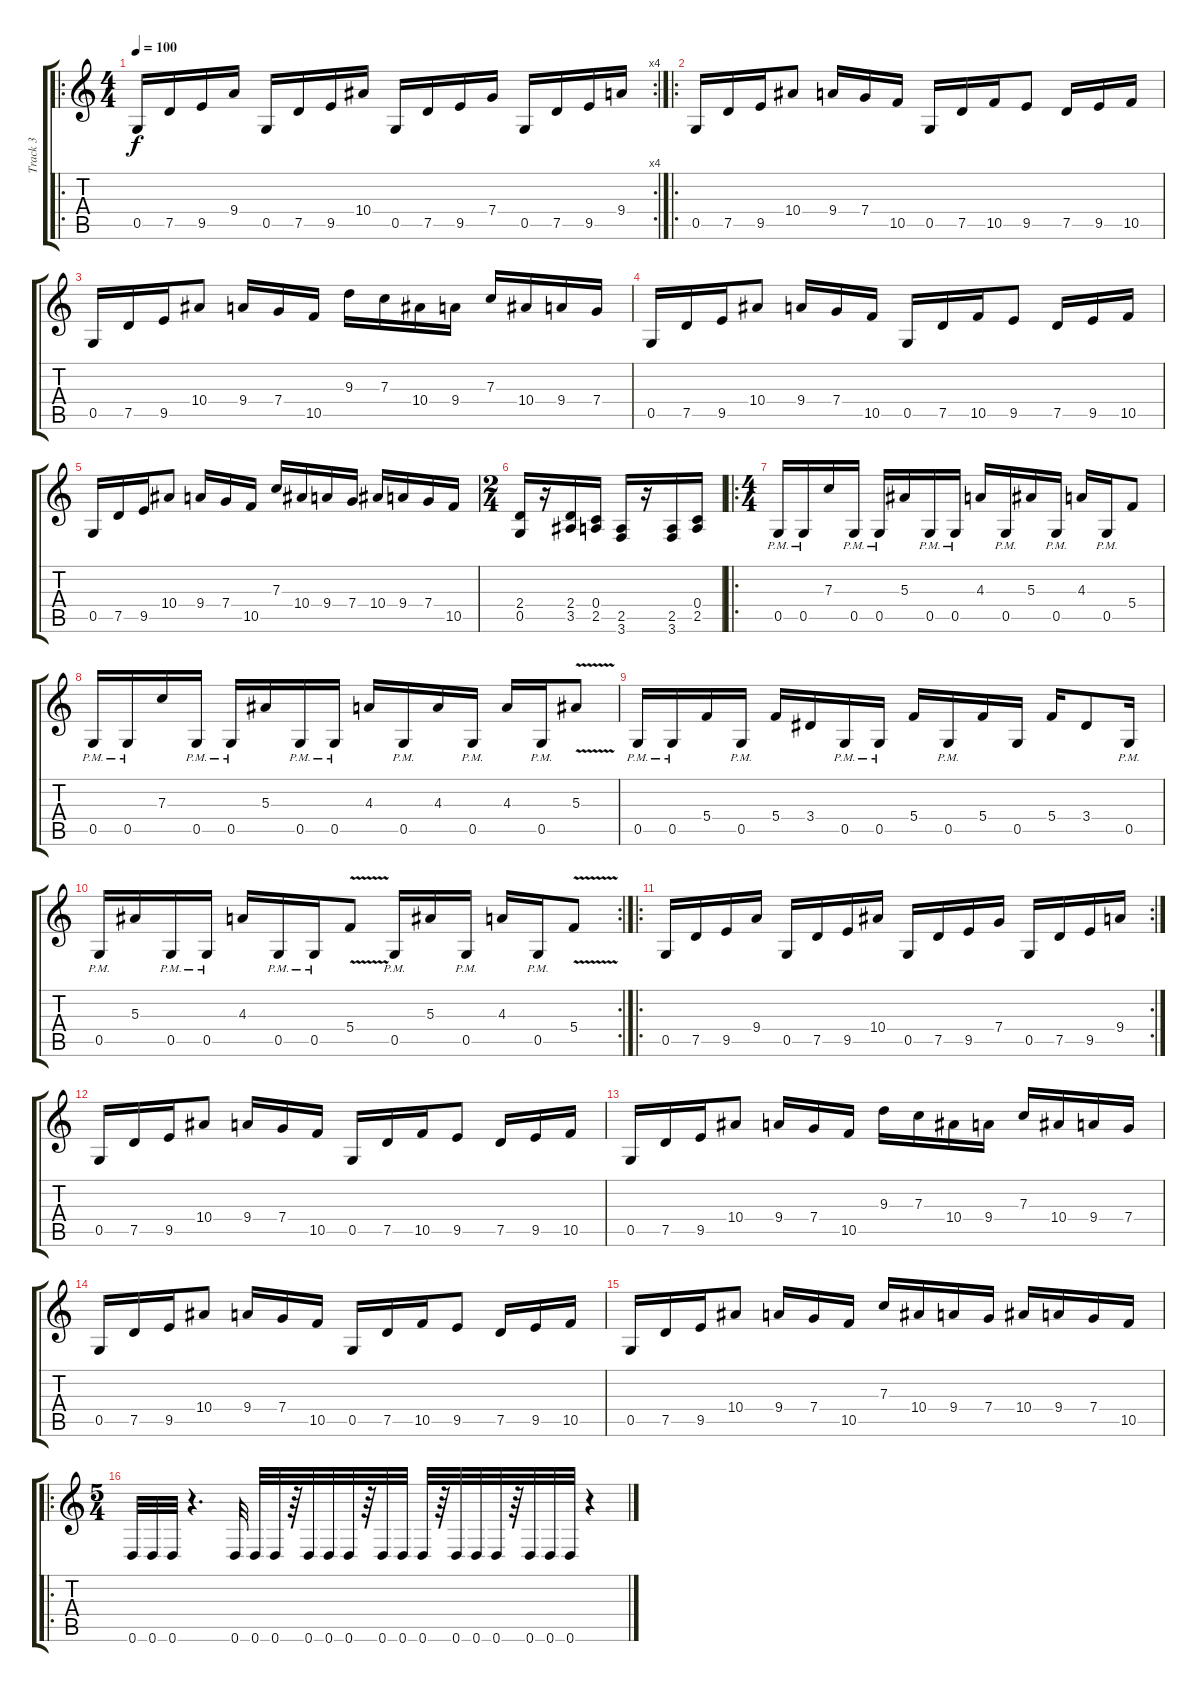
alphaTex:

\track ("Track 3" "Track 3") {instrument overdrivenguitar}
\staff {score tabs}
\tuning (D4 A3 F3 C3 G2 D2) {hide}
\ro
\rc 4
\ts (4 4)
\tempo 100
\clef g2
\ks c
0.5.16{dy f} 7.5.16 9.5.16 9.4.16 0.5.16 7.5.16 9.5.16 10.4.16 0.5.16 7.5.16 9.5.16 7.4.16 0.5.16 7.5.16 9.5.16 9.4.16 |
\ro
0.5.16 7.5.16 9.5.16 10.4.8 9.4.16 7.4.16 10.5.16 0.5.16 7.5.16 10.5.16 9.5.8 7.5.16 9.5.16 10.5.16 |
0.5.16 7.5.16 9.5.16 10.4.8 9.4.16 7.4.16 10.5.16 9.3.16 7.3.16 10.4.16 9.4.16 7.3.16 10.4.16 9.4.16 7.4.16 |
0.5.16 7.5.16 9.5.16 10.4.8 9.4.16 7.4.16 10.5.16 0.5.16 7.5.16 10.5.16 9.5.8 7.5.16 9.5.16 10.5.16 |
0.5.16 7.5.16 9.5.16 10.4.8 9.4.16 7.4.16 10.5.16 7.3.16 10.4.16 9.4.16 7.4.16 10.4.16 9.4.16 7.4.16 10.5.16 |
\ts (2 4)
(2.4 0.5).16 r.16 (2.4 3.5).16 (0.4 2.5).16 (2.5 3.6).16 r.16 (2.5 3.6).16 (0.4 2.5).16 |
\ro
\ts (4 4)
0.5{pm}.16 0.5{pm}.16 7.3.16 0.5{pm}.16 0.5{pm}.16 5.3.16 0.5{pm}.16 0.5{pm}.16 4.3.16 0.5{pm}.16 5.3.16 0.5{pm}.16 4.3.16 0.5{pm}.16 5.4.8 |
0.5{pm}.16 0.5{pm}.16 7.3.16 0.5{pm}.16 0.5{pm}.16 5.3.16 0.5{pm}.16 0.5{pm}.16 4.3.16 0.5{pm}.16 4.3.16 0.5{pm}.16 4.3.16 0.5{pm}.16 5.3{v}.8 |
0.5{pm}.16 0.5{pm}.16 5.4.16 0.5{pm}.16 5.4.16 3.4.16 0.5{pm}.16 0.5{pm}.16 5.4.16 0.5{pm}.16 5.4.16 0.5.16 5.4.16 3.4.8 0.5{pm}.16 |
\rc 2
0.5{pm}.16 5.3.16 0.5{pm}.16 0.5{pm}.16 4.3.16 0.5{pm}.16 0.5{pm}.16 5.4{v}.8 0.5{pm}.16 5.3.16 0.5{pm}.16 4.3.16 0.5{pm}.16 5.4{v}.8 |
\ro
\rc 2
0.5.16 7.5.16 9.5.16 9.4.16 0.5.16 7.5.16 9.5.16 10.4.16 0.5.16 7.5.16 9.5.16 7.4.16 0.5.16 7.5.16 9.5.16 9.4.16 |
0.5.16 7.5.16 9.5.16 10.4.8 9.4.16 7.4.16 10.5.16 0.5.16 7.5.16 10.5.16 9.5.8 7.5.16 9.5.16 10.5.16 |
0.5.16 7.5.16 9.5.16 10.4.8 9.4.16 7.4.16 10.5.16 9.3.16 7.3.16 10.4.16 9.4.16 7.3.16 10.4.16 9.4.16 7.4.16 |
0.5.16 7.5.16 9.5.16 10.4.8 9.4.16 7.4.16 10.5.16 0.5.16 7.5.16 10.5.16 9.5.8 7.5.16 9.5.16 10.5.16 |
0.5.16 7.5.16 9.5.16 10.4.8 9.4.16 7.4.16 10.5.16 7.3.16 10.4.16 9.4.16 7.4.16 10.4.16 9.4.16 7.4.16 10.5.16 |
\ro
\ts (5 4)
0.6.32 0.6.32 0.6.32 r.4{d} 0.6.32 0.6.32 0.6.32 r.64 0.6.32 0.6.32 0.6.32 r.64 0.6.32 0.6.32 0.6.32 r.64 0.6.32 0.6.32 0.6.32 r.64 0.6.32 0.6.32 0.6.32 r.4
